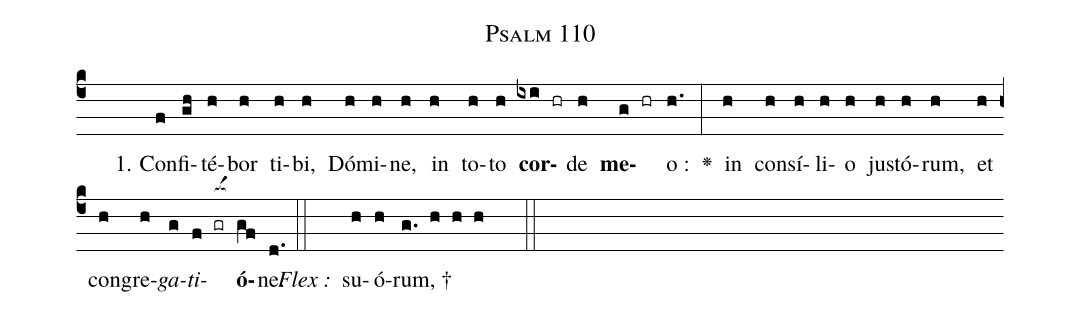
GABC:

name: Psalm 110;
office-part: 2nd psalm;
%%
% The syntax in this part is called gabc. Please refer to http://home.gna.org/gregorio/gabc/#basis

(c4)()() 1. Con(f)fi(gh)té(h)bor(h) ti(h)bi,(h) Dó(h)mi(h)ne,(h) in(h) to(h)to(h) <b>cor</b>(ixi hr)de(h) <b>me</b>(g hr)o :(h.) <v>\greheightstar</v>(:) in(h) con(h)sí(h)li(h)o(h) ju(h)stó(h)rum,(h) et(h) con(h)gre(h)<i>ga</i>(g)<i>ti</i>(f gr[ev: ][ocba:1{])<b>ó</b>(gf[ocba:0}])ne.(d.) (::)
<i>Flex :</i>()  su(h)ó(h)rum, †(g. h h h  ::)

%E(h) u(h) o(g) u(f) a(gf) e.(d.) (::)
